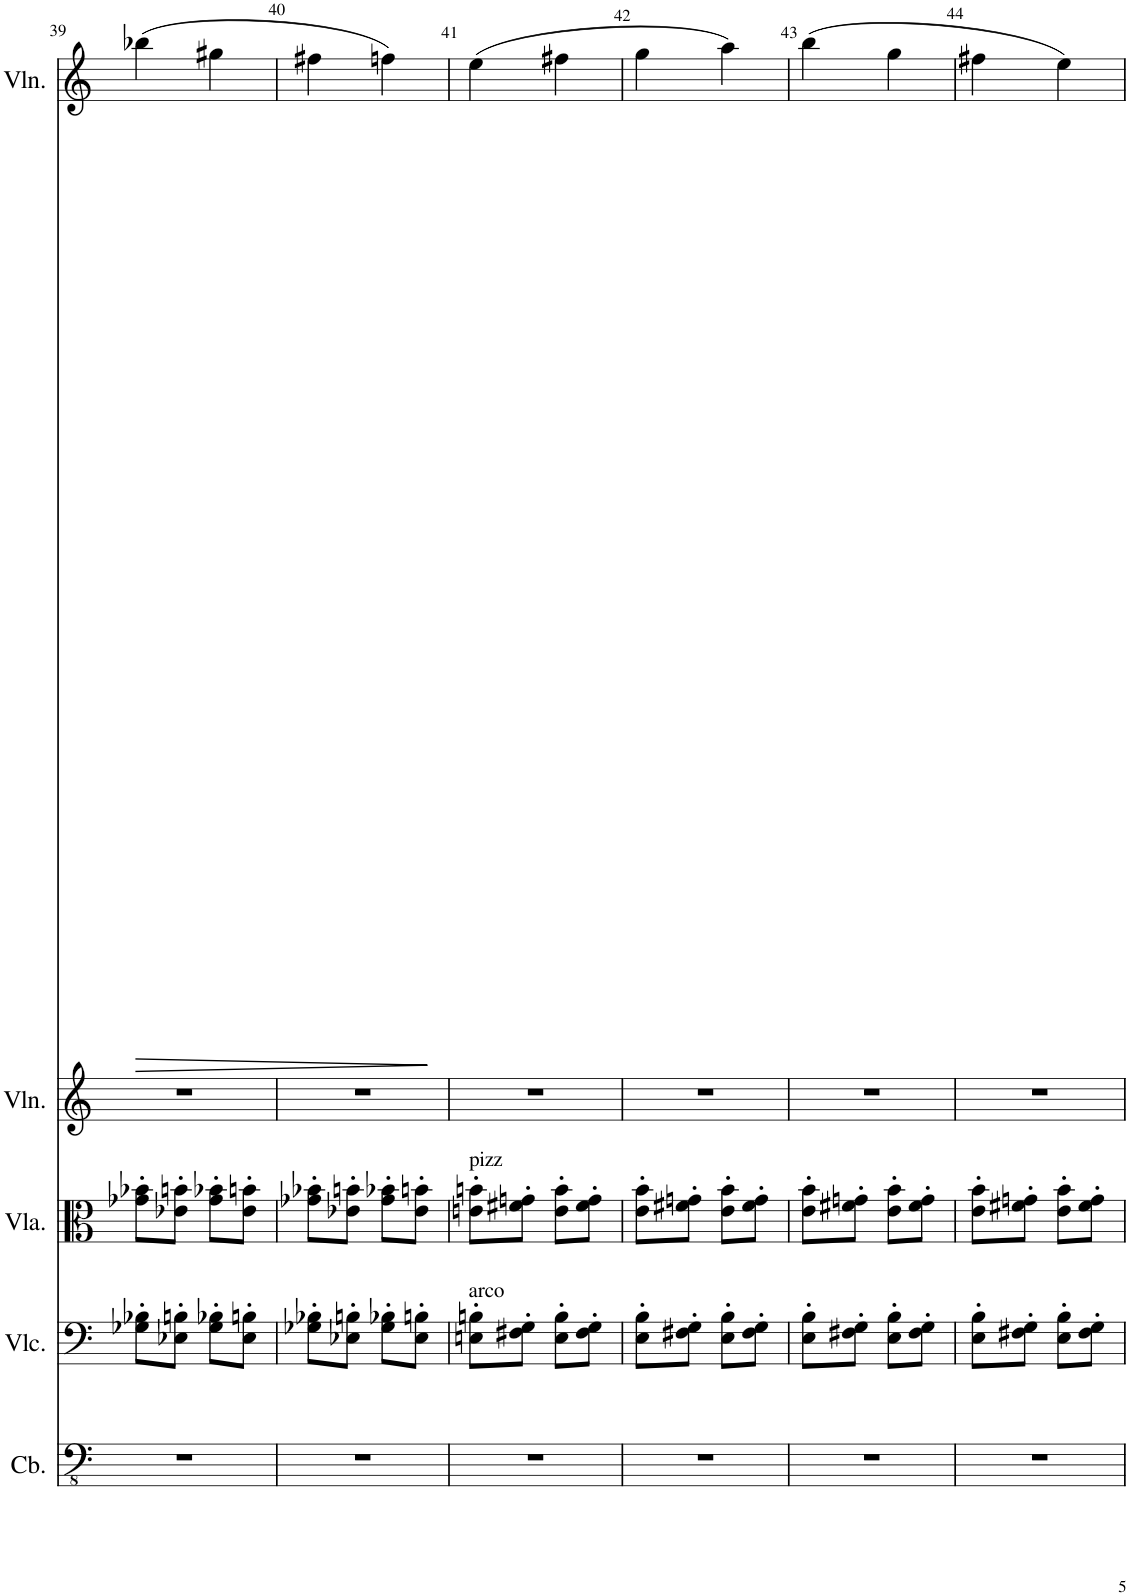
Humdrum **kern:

**kern	**kern	**kern	**kern	**kern	**dynam
*part5	*part4	*part3	*part2	*part1	*part1
*staff5	*staff4	*staff3	*staff2	*staff1	*staff1
*I"Double Bass	*I"Violoncello	*I"Viola	*I"Violin	*I"Violin	*
*	*I'Vlc.	*I'Vla.	*I'Vln.	*I'Vln.	*
!!LO:PB:g=z
*clefFv4	*clefF4	*clefC3	*clefG2	*clefG2	*
*Trd7c12	*	*	*	*	*
*k[]	*k[]	*k[]	*k[]	*k[]	*
*M2/4	*M2/4	*M2/4	*M2/4	*M2/4	*
=39	=39	=39	=39	=39	=39
!	!	!	!	!	!LO:HP:b
2r	8G-X\' 8B-X\'L	8g-X\' 8b-X\'L	2r	(4bb-X\	>
.	8E-X\' 8Bn\'J	8e-X\' 8bn\'J	.	.	.
.	8G-\' 8B-X\'L	8g-\' 8b-X\'L	.	4gg#X\	.
.	8E-\' 8Bn\'J	8e-\' 8bn\'J	.	.	.
=40	=40	=40	=40	=40	=40
2r	8G-X\' 8B-X\'L	8g-X\' 8b-X\'L	2r	4ff#X\	.
.	8E-X\' 8Bn\'J	8e-X\' 8bn\'J	.	.	.
.	8G-\' 8B-X\'L	8g-\' 8b-X\'L	.	4ffn\)	.
.	8E-\' 8Bn\'J	8e-\' 8bn\'J	.	.	.
.	.	.	.	.	]
=41	=41	=41	=41	=41	=41
!	!	!LO:TX:a:t=pizz	!	!	!
!	!LO:TX:a:t=arco	!	!	!	!
2r	8En\' 8Bn\'L	8en\' 8bn\'L	2r	(4ee\	.
.	8F#X\' 8G\'J	8f#X\' 8gn\'J	.	.	.
.	8E\' 8B\'L	8e\' 8b\'L	.	4ff#X\	.
.	8F#\' 8G\'J	8f#\' 8g\'J	.	.	.
=42	=42	=42	=42	=42	=42
2r	8E\' 8B\'L	8e\' 8b\'L	2r	4gg\	.
.	8F#X\' 8G\'J	8f#X\' 8gn\'J	.	.	.
.	8E\' 8B\'L	8e\' 8b\'L	.	4aa\)	.
.	8F#\' 8G\'J	8f#\' 8g\'J	.	.	.
=43	=43	=43	=43	=43	=43
2r	8E\' 8B\'L	8e\' 8b\'L	2r	(4bb\	.
.	8F#X\' 8G\'J	8f#X\' 8gn\'J	.	.	.
.	8E\' 8B\'L	8e\' 8b\'L	.	4gg\	.
.	8F#\' 8G\'J	8f#\' 8g\'J	.	.	.
=44	=44	=44	=44	=44	=44
2r	8E\' 8B\'L	8e\' 8b\'L	2r	4ff#X\	.
.	8F#X\' 8G\'J	8f#X\' 8gn\'J	.	.	.
.	8E\' 8B\'L	8e\' 8b\'L	.	4ee\)	.
.	8F#\' 8G\'J	8f#\' 8g\'J	.	.	.
=	=	=	=	=	=
*-	*-	*-	*-	*-	*-
